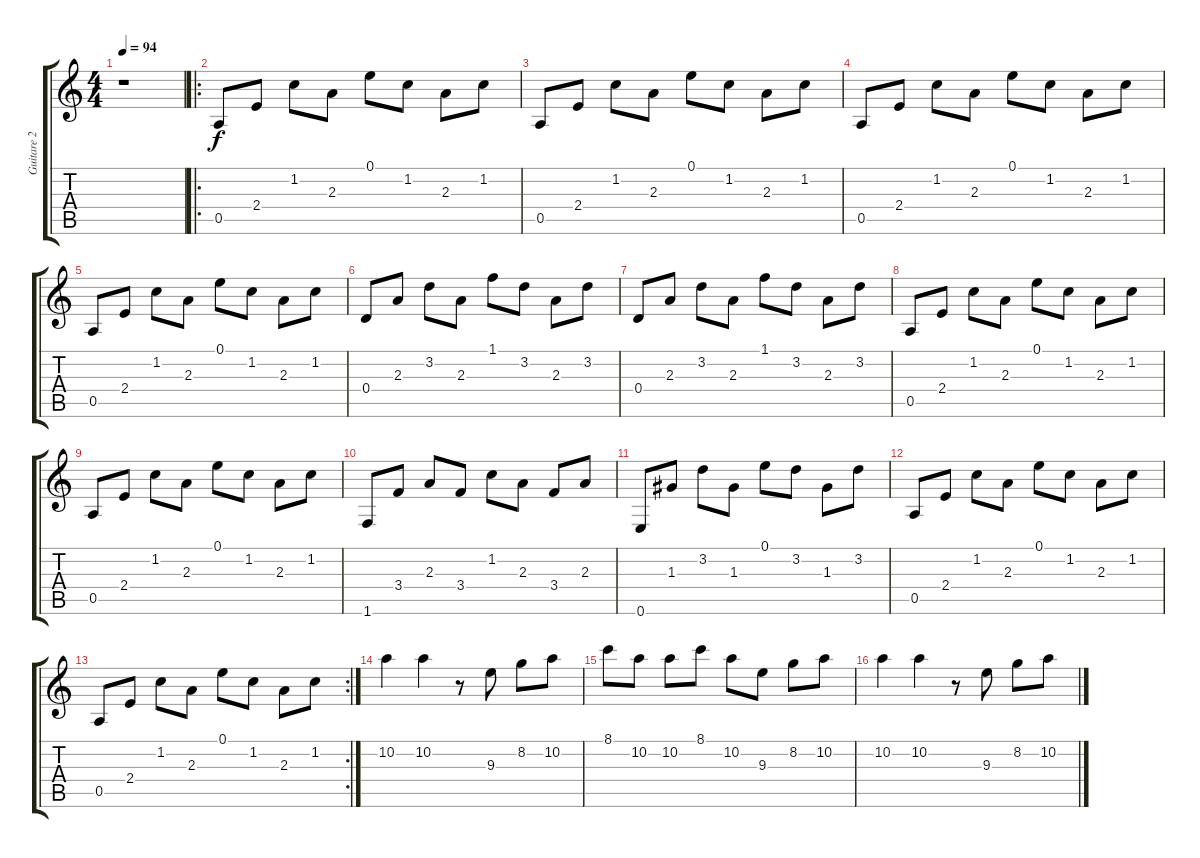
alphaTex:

\track ("Guitare 2" "Guitare 2") {instrument electricguitarmuted}
\staff {score tabs}
\tuning (E4 B3 G3 D3 A2 E2) {hide}
\ts (4 4)
\tempo 94
\clef g2
\ks c
r.1{dy f instrument electricguitarmuted} |
\ro
0.5.8 2.4.8 1.2.8 2.3.8 0.1.8 1.2.8 2.3.8 1.2.8 |
0.5.8 2.4.8 1.2.8 2.3.8 0.1.8 1.2.8 2.3.8 1.2.8 |
0.5.8 2.4.8 1.2.8 2.3.8 0.1.8 1.2.8 2.3.8 1.2.8 |
0.5.8 2.4.8 1.2.8 2.3.8 0.1.8 1.2.8 2.3.8 1.2.8 |
0.4.8 2.3.8 3.2.8 2.3.8 1.1.8 3.2.8 2.3.8 3.2.8 |
0.4.8 2.3.8 3.2.8 2.3.8 1.1.8 3.2.8 2.3.8 3.2.8 |
0.5.8 2.4.8 1.2.8 2.3.8 0.1.8 1.2.8 2.3.8 1.2.8 |
0.5.8 2.4.8 1.2.8 2.3.8 0.1.8 1.2.8 2.3.8 1.2.8 |
1.6.8 3.4.8 2.3.8 3.4.8 1.2.8 2.3.8 3.4.8 2.3.8 |
0.6.8 1.3.8 3.2.8 1.3.8 0.1.8 3.2.8 1.3.8 3.2.8 |
0.5.8 2.4.8 1.2.8 2.3.8 0.1.8 1.2.8 2.3.8 1.2.8 |
\rc 2
0.5.8 2.4.8 1.2.8 2.3.8 0.1.8 1.2.8 2.3.8 1.2.8 |
10.2.4 10.2.4 r.8 9.3.8 8.2.8 10.2.8 |
8.1.8 10.2.8 10.2.8 8.1.8 10.2.8 9.3.8 8.2.8 10.2.8 |
10.2.4 10.2.4 r.8 9.3.8 8.2.8 10.2.8
